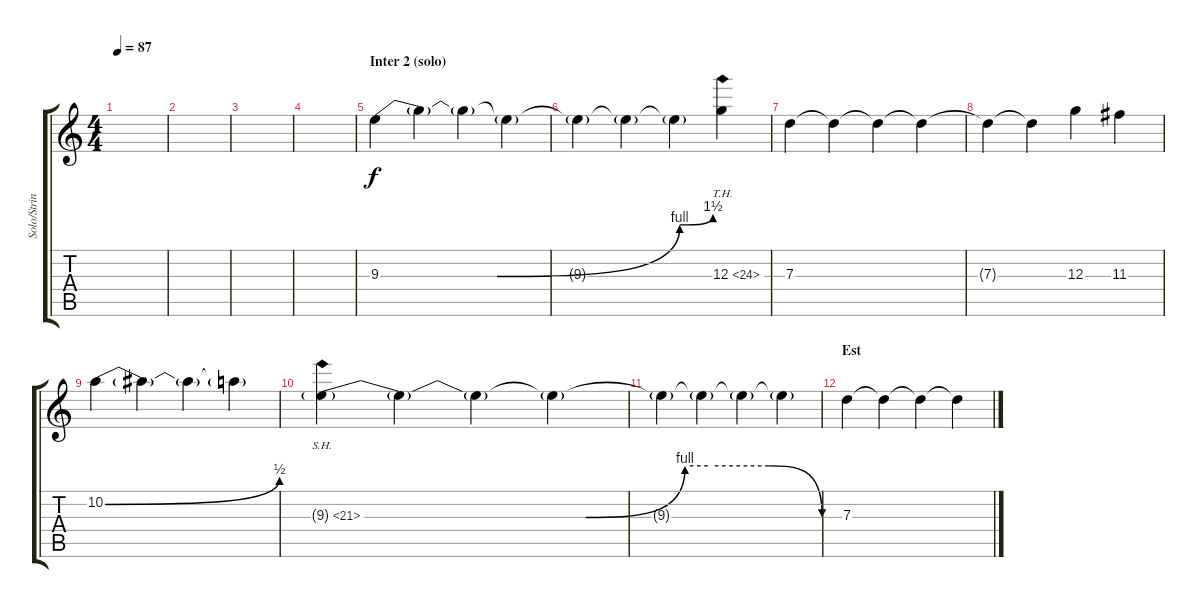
\track ("Solo/Strings" "Solo/Strin") {instrument distortionguitar}
\staff {score tabs}
\tuning (E4 B3 G3 D3 A2 E2) {hide}
\ts (4 4)
\tempo 87
\clef g2
\ks c
|
|
|
|
\section ("" "Inter 2 (solo)")
9.3{be (custom 0 0 21 0 54 4 60 6)}.4{volume 16} 9.3{t}.4 9.3{t}.4 9.3{t}.4 |
9.3{t}.4 9.3{t}.4 9.3{t}.4 12.3{th 12}.4 |
7.3.4 7.3{t}.4 7.3{t}.4 7.3{t}.4 |
7.3{t}.4 7.3{t}.4 12.3.4 11.3.4 |
10.2{be (bend 0 0 60 2)}.4 10.2{t}.4 10.2{t}.4 10.2{t}.4 |
9.3{be (custom 0 0 29 0 42 4 45 4 53 4 60 0) sh 12 g}.4 9.3{t}.4 9.3{t}.4 9.3{t}.4 |
9.3{t}.4 9.3{t}.4 9.3{t}.4 9.3{t}.4 |
\section ("" "Est")
7.3.4 7.3{t}.4{volume 6} 7.3{t}.4 7.3{t}.4
